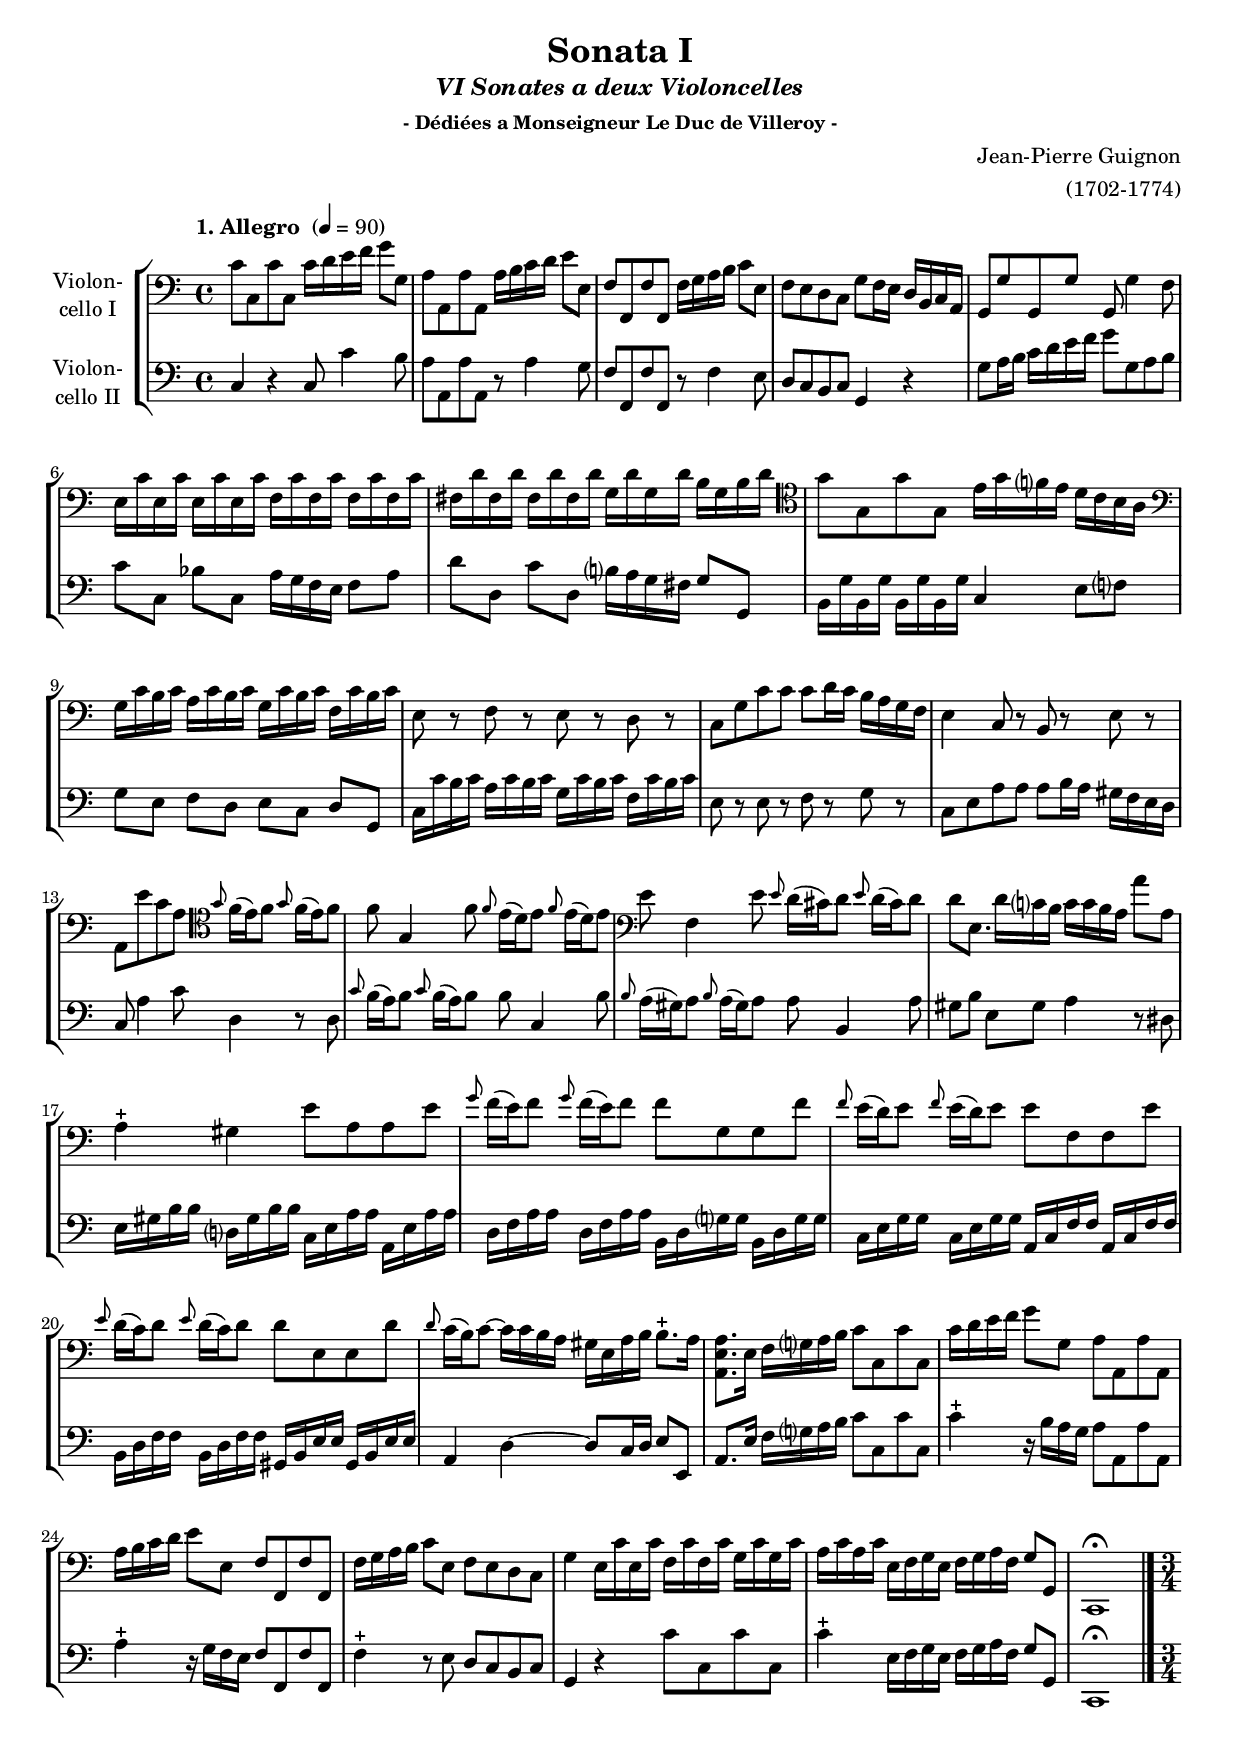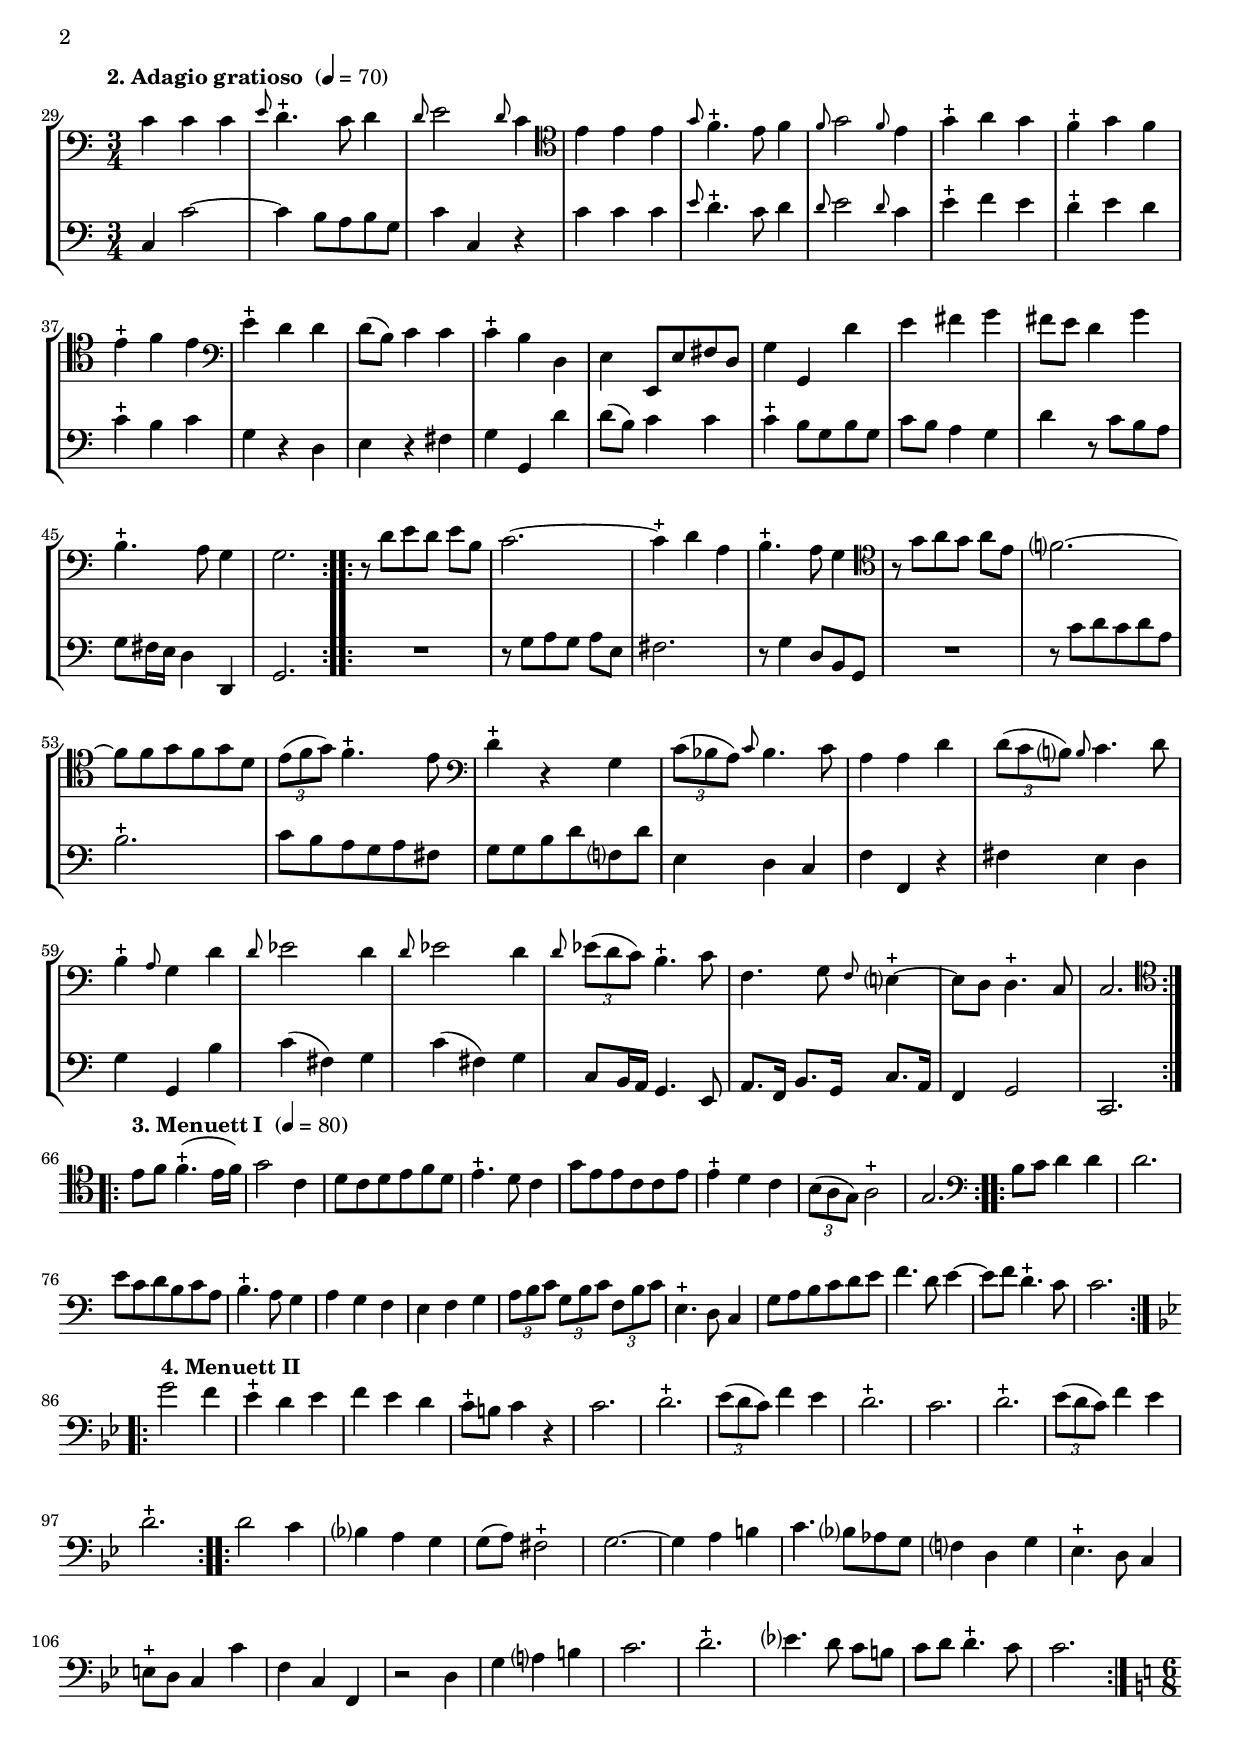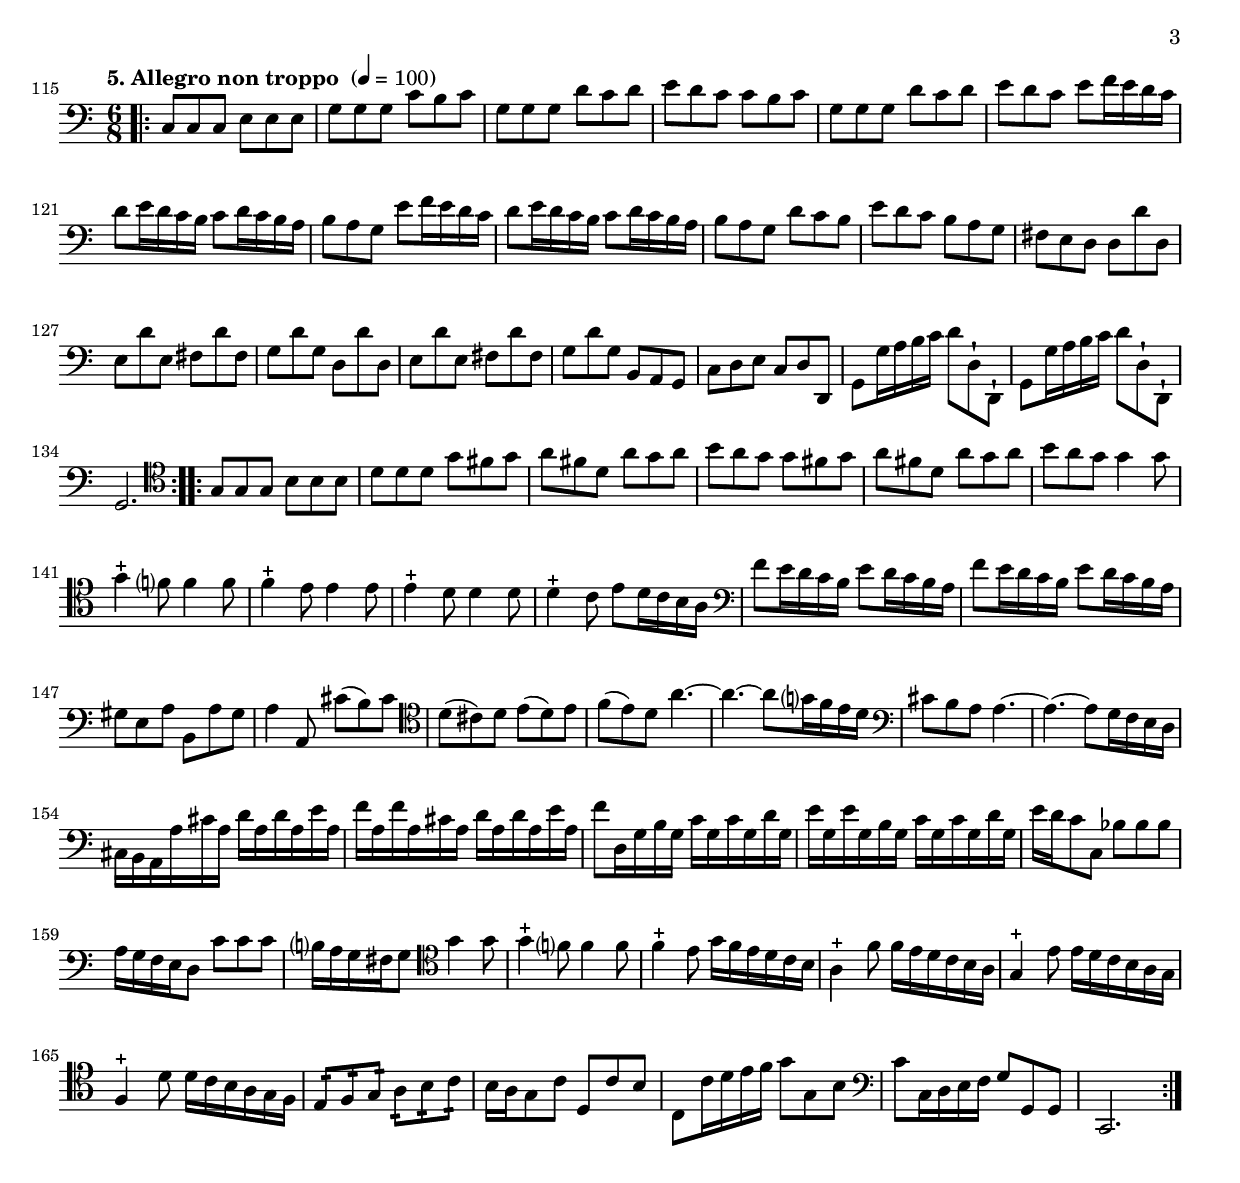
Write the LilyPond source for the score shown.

\version "2.14.2"
\include "deutsch.ly"
  
#(set-global-staff-size 18.5)

\header {
  title       = "Sonata I"
  subtitle    = \markup \italic "VI Sonates a deux Violoncelles"
  subsubtitle = "- Dédiées a Monseigneur Le Duc de Villeroy -"
  composer    = " Jean-Pierre Guignon"
  arranger    = "(1702-1774)"
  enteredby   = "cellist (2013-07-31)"
}

voiceconsts = {
  \key c \major
  \clef "bass"
% \numericTimeSignature
  \compressFullBarRests
  \set tupletSpannerDuration = #(ly:make-moment 1 4)
}

%minstr = "harpsichord"
mihi = "clarinet"
%minstr = "accordion"
milo = "bassoon"

introa = {        \tempo "1. Allegro "            4=90  \time 4/4 }
introb = { \break \tempo "2. Adagio gratioso "    4=70  \time 3/4 }
introc = { \break \tempo "3. Menuett I "          4=80 }
introd = { \break \tempo "4. Menuett II "                         \key g \minor }
introe = { \break \tempo "5. Allegro non troppo " 4=100 \time 6/8 \key c \major }

va = \relative c' {
  \voiceconsts

  \introa
  c8 c, c' c, c'16 d e f g8 g,
  a a, a' a, a'16 h c d e8 e,
  f f, f' f, f'16 g a h c8 e,
  f e d c g' f16 e d h c a

  g8 g' g, g' g, g'4 f8
  e16 c' e, c' e, c' e, c' f, c' f, c' f, c' f, c'
  fis, d' fis, d' fis, d' fis, d' g, d' g, d' h g h d \clef "tenor"
  g8 g, g' g, e'16 g f? e d c h a \clef "bass"

  g c h c a c h c g c h c f, c' h c
  e,8 r f r e r d r
  c g' c c c d16 c h a g f
  e4 c8 r h r e r

  a, e'' c a \clef "tenor" \grace g' f16( e) f8 \grace g f16( e) f8
  f g,4 f'8 \grace f e16( d) e8 \grace f e16( d) e8 \clef "bass"
  e f,4 e'8 \grace e d16( cis) d8 \grace e d16( cis) d8
  d e,8. d'16 c? h c c h a a'8 a,

  a4-+ gis e'8 a, a e'
  \grace g f16( e) f8 \grace g f16( e) f8 f g, g f'
  \grace f e16( d) e8 \grace f e16( d) e8 e f, f e'
  \grace e d16( c) d8 \grace e d16( c) d8 d e, e d'
  \grace d c16( h) c8~ c16 c h a gis16 e a h h8.-+ a16

  <a, e' a>8. e'16 f g? a h c8 c, c' c,
  c'16 d e f g8 g, a a, a' a,
  a'16 h c d e8 e, f f, f' f,
  f'16 g a h c8 e, f e d c
  g'4 e16 c' e, c' f, c' f, c' g c g c
  a c a c e, f g e f g a f g8 g,
  c,1\fermata \bar "|."

  \introb
  \repeat volta 2 {
    c''4 c c
    \grace e8 d4.-+ c8 d4
    \grace d8 e2 \grace d8 c4 \clef "tenor"
    e e e
    \grace g8 f4.-+ e8 f4
    \grace f8 g2 \grace f8 e4

    g4-+ a g
    f-+ g f
    e-+ f e \clef "bass"
    e-+ d d
    d8( h) c4 c
    c-+ h d,
    e e,8 e' fis d
    g4 g, d''
    e fis g

    fis8 e d4 g
    h,4.-+ a8 g4
    g2.
  }
  \repeat volta 2 {
    r8 d'[ e d] e h
    c2.~
    c4-+ d a
    h4.-+ a8 g4 \clef "tenor"
    r8 g'[ a g] a e
    f?2.~

    f8 f g f g d
    \times 2/3 { e( f g) } f4.-+ e8 \clef "bass"
    d4-+ r g,
    \times 2/3 { c8( b a) } \grace c8 b4. c8
    a4 a d
    \times 2/3 { d8( c h?) } \grace h c4. d8
    h4-+ \grace a8 g4 d'

    \grace d8 es2 d4
    \grace d8 es2 d4
    \grace d8 \times 2/3 { es( d c) } h4.-+ c8
    f,4. g8 \grace f e?4~-+
    e8 d d4.-+ c8
    c2.
  }

  \introc
  \repeat volta 2 {
    \clef "tenor" e'8 f f4.(-+ e16 f)
    g2 c,4
    d8 c d e f d
    e4.-+ d8 c4
    g'8 e e c c e
    e4-+ d c
    \times 2/3 { h8( a g) } a2-+
    g2.
  } \clef "bass"

  \repeat volta 2 {
    h8 c d4 d
    d2.
    e8 c d h c a
    h4.-+ a8 g4
    a g f
    e f g

    \times 2/3 { a8 h c g h c f, h c }
    e,4.-+ d8 c4
    g'8 a h c d e
    f4. d8 e4~
    e8 f d4.-+ c8
    c2.
  }

  \introd
  \repeat volta 2 {
    g'2 f4
    es-+ d es
    f es d
    c8-+ h c4 r
    c2.
    d-+
    \times 2/3 { es8( d c) } f4 es

    d2.-+
    c
    d-+
    \times 2/3 { es8( d c) } f4 es
    d2.-+
  }
  \repeat volta 2 {
    d2 c4
    b? a g
    g8( a) fis2-+

    g2.~
    g4 a h
    c4. b?8 as g
    f?4 d g
    es4.-+ d8 c4
    e8-+ d c4 c'
    f, c f,
    r2 d'4

    g a? h
    c2.
    d-+
    es?4. d8 c[ h]
    c d d4.-+ c8
    c2.
  }

  \introe
  \repeat volta 2 {
    c,8 c c e e e
    g g g c h c
    g g g d' c d
    e d c c h c
    g g g d' c d

    e d c e f16 e d c
    d8 e16 d c h c8 d16 c h a
    h8 a g e' f16 e d c
    d8 e16 d c h c8 d16 c h a
    h8 a g d' c h

    e d c h a g
    fis e d d d' d,
    e d' e, fis d' fis,
    g d' g, d d' d,
    e d' e, fis d' fis,

    g d' g, h, a g
    c d e c d d,
    g g'16 a h c d8 d,-| d,-|
    g g'16 a h c d8 d,-| d,-|
    g2.
  } \clef "tenor"

  \repeat volta 2 {
    g'8 g g h h h
    d d d g fis g
    a fis d a' g a
    h a g g fis g
    a fis d a' g a

    h a g g4 g8
    g4-+ f?8 f4 f8
    f4-+ e8 e4 e8
    e4-+ d8 d4 d8
    d4-+ c8 e d16 c h a \clef "bass"

    f'8 e16 d c h e8 d16 c h a
    f'8 e16 d c h e8 d16 c h a
    gis8 e a h, a' gis
    a4 a,8 cis'( h) cis \clef "tenor"

    d( cis) d e( d) e
    f( e) d a'4.~
    a~ a8 g?16 f e d \clef "bass"
    cis8 h a a4.~
    a~ a8 g16 f e d

    cis h a a' cis a d a d a e' a,
    f' a, f' a, cis a d a d a e' a,
    f'8 d,16 g h g c g c g d' g,

    e' g, e' g, h g c g c g d' g,
    e' d c8 c, b' b b
    a16 g f e d8 c' c c
    h?16 a g fis g8 \clef "tenor" g'4 g8

    g4-+ f?8 f4 f8
    f4-+ e8 g16 f e d c h
    a4-+ f'8 f16 e d c h a
    g4-+ e'8 e16 d c h a g
    f4-+ d'8 d16 c h a g f

%    e e f f g g a a h h c c
    \repeat tremolo 2 e16 \repeat tremolo 2 f \repeat tremolo 2 g \repeat tremolo 2 a \repeat tremolo 2 h \repeat tremolo 2 c
    h a g8 c d, c' h
    c, c'16 d e f g8 g, h \clef "bass"
    c c,16 d e f g8 g, g
    c,2.
  }
}

vb = \relative c {
  \voiceconsts

  \introa
  c4 r c8 c'4 h8
  a a, a' a, r a'4 g8
  f f, f' f, r f'4 e8
  d c h c g4 r

  g'8 a16 h c d e f g8 g, a h
  c c, b'[ c,] a'16 g f e f8 a
  d d, c'[ d,] h'?16 a g fis g8 g,
  h16 g' h, g' h, g' h, g' c,4 e8 f?

  g e f[ d] e c d[ g,]
  c16 c' h c a c h c g c h c f, c' h c
  e,8 r e r f r g r
  c, e a a a h16 a gis f e d

  c8 a'4 c8 d,4 r8 d
  \grace c' h16( a) h8 \grace c h16( a) h8 h c,4 h'8
  \grace h a16( gis) a8 \grace h a16( gis) a8 a h,4 a'8
  gis h e,[ gis] a4 r8 dis,

  e16 gis h h d,? gis h h c, e a a a, e' a a
  d, f a a d, f a a h, d g? g h, d g g
  c, e g g c, e g g a, c f f a, c f f
  h, d f f h, d f f gis, h e e gis, h e e
  a,4 d~ d8 c16 d e8 e,

  a8. e'16 f g? a h c8 c, c' c,
  c'4-+ r16 h a g a8 a, a' a,
  a'4-+ r16 g f e f8 f, f' f,
  f'4-+ r8 e d c h c
  g4 r c'8 c, c' c,
  c'4-+ e,16 f g e f g a f g8 g,
  c,1\fermata \bar "|."

  \introb
  \repeat volta 2 {
    c'4 c'2~
    c4 h8 a h g
    c4 c, r
    c' c c
    \grace e8 d4.-+ c8 d4
    \grace d8 e2 \grace d8 c4

    e-+ f e
    d-+ e d
    c-+ h c
    g r d
    e r fis
    g g, d''
    d8( h) c4 c
    c-+ h8 g h g
    c h a4 g

    d' r8 c h a
    g fis16 e d4 d,
    g2.
  }
  \repeat volta 2 {
    R2.
    r8 g'[ a g] a e
    fis2.
    r8 g4 d8 h g
    R2.
    r8 c' d c d a

    h2.-+
    c8 h a g a fis
    g g h d f,? d'
    e,4 d c
    f f, r
    fis' e d
    g g, h'

    c( fis,) g
    c( fis,) g
    c,8 h16 a g4. e8
    a8. f16 h8. g16 c8. a16
    f4 g2
    c,2.
  }
}


music = \new StaffGroup <<
      \new Staff {
	\set Staff.midiInstrument = \milo
	\set Staff.instrumentName = \markup \center-column { "Violon-" "cello I" }
	\transpose c c { \va }
      }

      \new Staff {
	\set Staff.midiInstrument = \milo
	\set Staff.instrumentName = \markup \center-column { "Violon-" "cello II" }
	\transpose c c { \vb }
      }
>>

\book {
  \score {
    \music
    \layout {}
  }

  \score {
    \unfoldRepeats \music

    \midi {
      \context {
        \Score
      }
    }
  }
}
